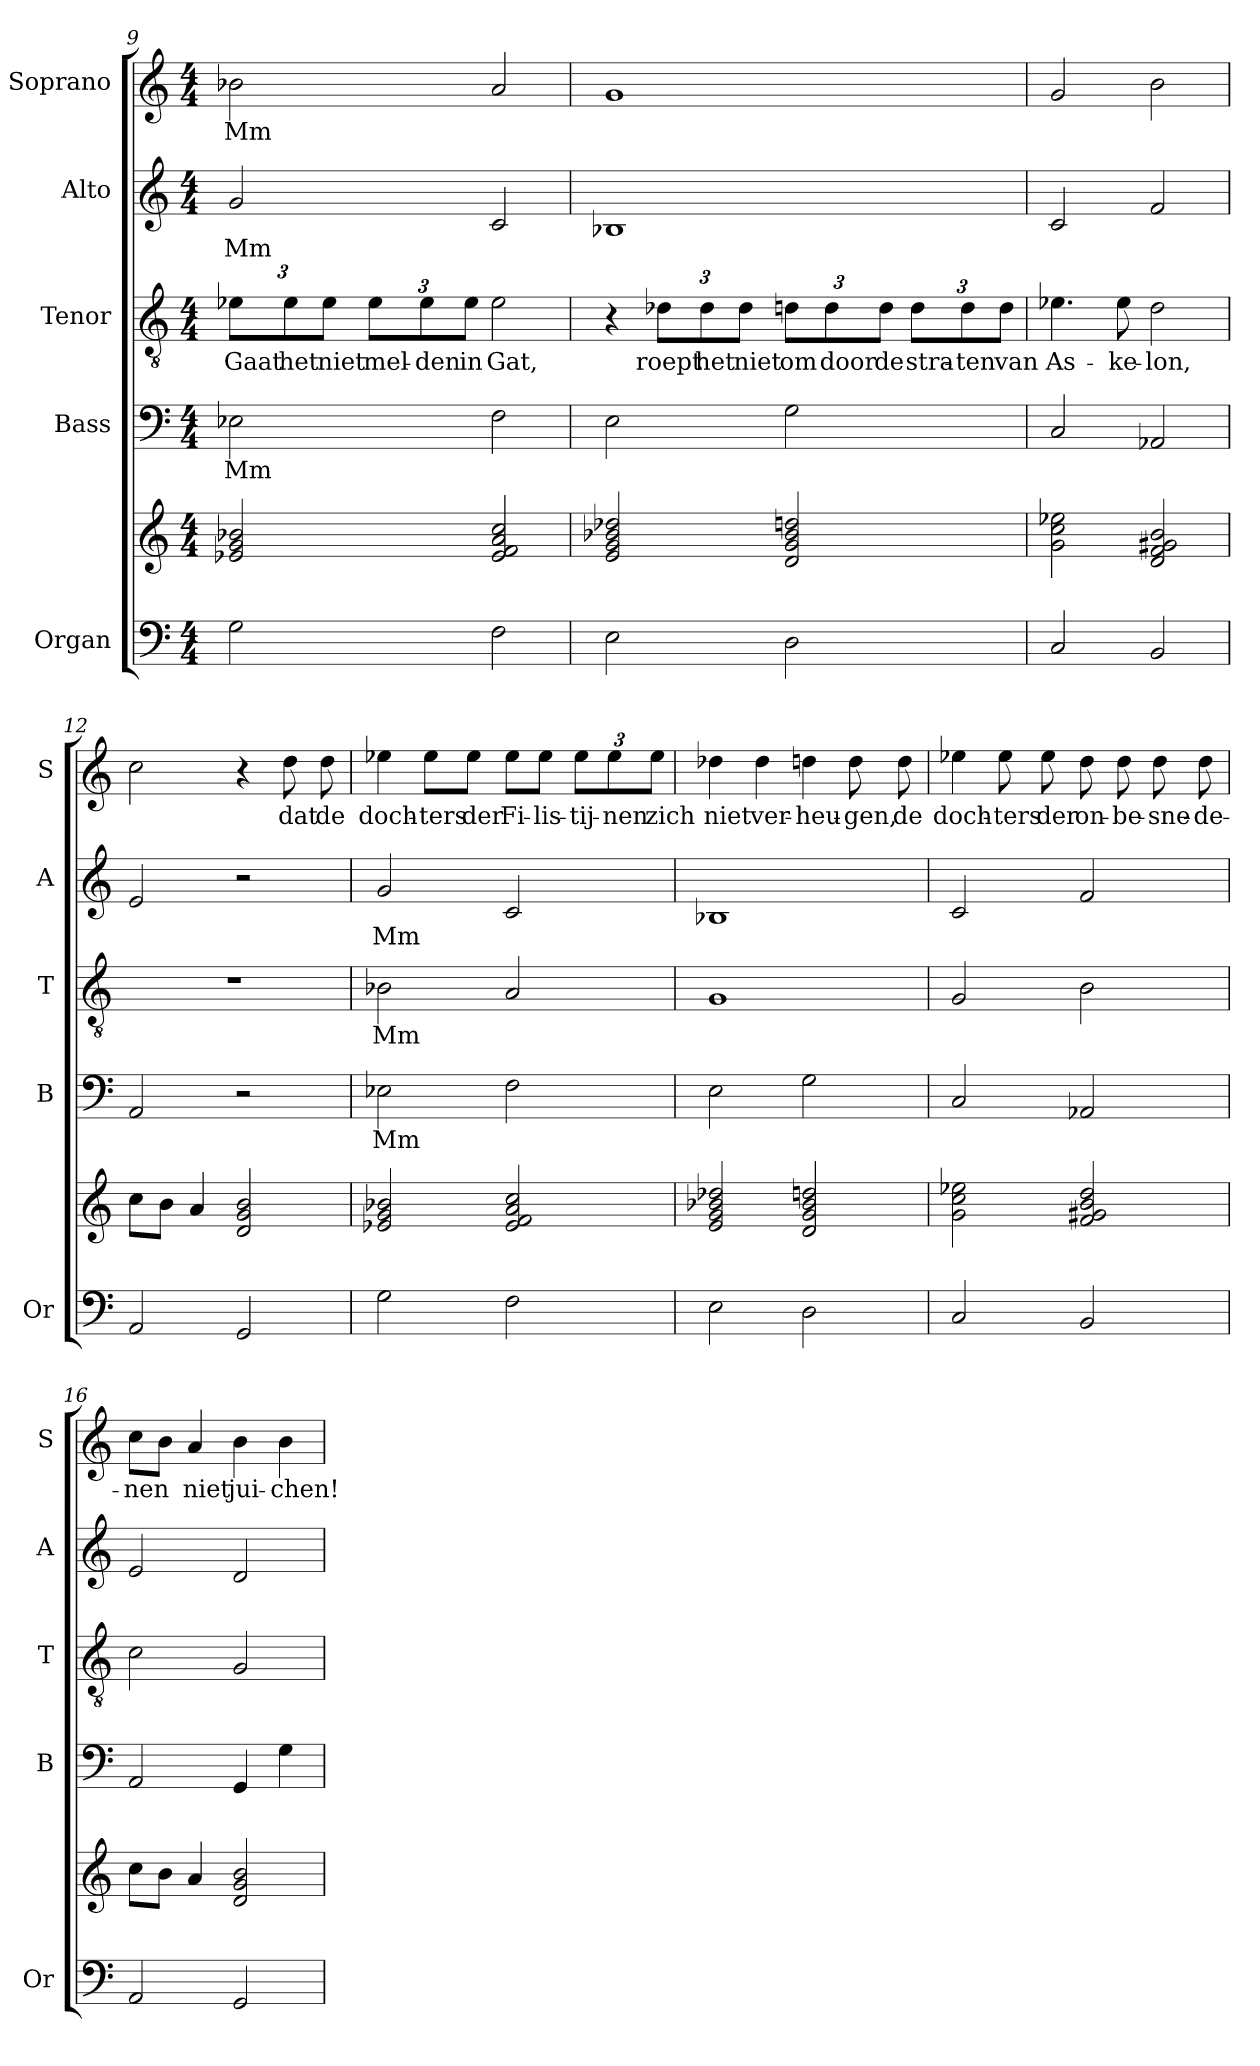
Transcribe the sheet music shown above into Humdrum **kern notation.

**kern	**kern	**kern	**text	**kern	**text	**kern	**text	**kern	**text
*part5	*part5	*part4	*part4	*part3	*part3	*part2	*part2	*part1	*part1
*staff6	*staff5	*staff4	*staff4	*staff3	*staff3	*staff2	*staff2	*staff1	*staff1
*I"Organ	*	*I"Bass	*	*I"Tenor	*	*I"Alto	*	*I"Soprano	*
*I'Or	*	*I'B	*	*I'T	*	*I'A	*	*I'S	*
*clefF4	*clefG2	*clefF4	*	*clefGv2	*	*clefG2	*	*clefG2	*
*k[]	*k[]	*k[]	*	*k[]	*	*k[]	*	*k[]	*
*C:	*C:	*C:	*	*C:	*	*C:	*	*C:	*
*M4/4	*M4/4	*M4/4	*	*M4/4	*	*M4/4	*	*M4/4	*
=9	=9	=9	=9	=9	=9	=9	=9	=9	=9
!	!	!	!LO:LY:b	!	!LO:LY:b	!	!LO:LY:b	!	!LO:LY:b
2G\	2e-X/ 2g/ 2b-X/	2E-X\	Mm	12e-X\L	Gaat	2g/	Mm	2b-X\	Mm
!	!	!	!	!	!LO:LY:b	!	!	!	!
.	.	.	.	12e-\	het	.	.	.	.
!	!	!	!	!	!LO:LY:b	!	!	!	!
.	.	.	.	12e-\J	niet	.	.	.	.
!	!	!	!	!	!LO:LY:b	!	!	!	!
.	.	.	.	12e-\L	mel-	.	.	.	.
!	!	!	!	!	!LO:LY:b	!	!	!	!
.	.	.	.	12e-\	-den	.	.	.	.
!	!	!	!	!	!LO:LY:b	!	!	!	!
.	.	.	.	12e-\J	in	.	.	.	.
!	!	!	!	!	!LO:LY:b	!	!	!	!
2F\	2e-/ 2f/ 2a/ 2cc/	2F\	.	2e-\	Gat,	2c/	.	2a/	.
!!LO:PB:g=z
=10	=10	=10	=10	=10	=10	=10	=10	=10	=10
2E\	2e/ 2g/ 2b-X/ 2dd-X/	2E\	.	4r	.	1B-X	.	1g	.
!	!	!	!	!	!LO:LY:b	!	!	!	!
.	.	.	.	12d-X\L	roept	.	.	.	.
!	!	!	!	!	!LO:LY:b	!	!	!	!
.	.	.	.	12d-\	het	.	.	.	.
!	!	!	!	!	!LO:LY:b	!	!	!	!
.	.	.	.	12d-\J	niet	.	.	.	.
!	!	!	!	!	!LO:LY:b	!	!	!	!
2D\	2d/ 2g/ 2b-/ 2ddn/	2G\	.	12dn\L	om	.	.	.	.
!	!	!	!	!	!LO:LY:b	!	!	!	!
.	.	.	.	12d\	door	.	.	.	.
!	!	!	!	!	!LO:LY:b	!	!	!	!
.	.	.	.	12d\J	de	.	.	.	.
!	!	!	!	!	!LO:LY:b	!	!	!	!
.	.	.	.	12d\L	stra-	.	.	.	.
!	!	!	!	!	!LO:LY:b	!	!	!	!
.	.	.	.	12d\	-ten	.	.	.	.
!	!	!	!	!	!LO:LY:b	!	!	!	!
.	.	.	.	12d\J	van	.	.	.	.
=11	=11	=11	=11	=11	=11	=11	=11	=11	=11
!	!	!	!	!	!LO:LY:b	!	!	!	!
2C/	2g\ 2cc\ 2ee-X\	2C/	.	4.e-X\	As-	2c/	.	2g/	.
!	!	!	!	!	!LO:LY:b	!	!	!	!
.	.	.	.	8e-\	-ke-	.	.	.	.
!	!	!	!	!	!LO:LY:b	!	!	!	!
2BB/	2d/ 2f/ 2g#X/ 2b/	2AA-X/	.	2d\	-lon,	2f/	.	2b\	.
=12	=12	=12	=12	=12	=12	=12	=12	=12	=12
2AA/	8cc\L	2AA/	.	1r	.	2e/	.	2cc\	.
.	8b\J	.	.	.	.	.	.	.	.
.	4a/	.	.	.	.	.	.	.	.
2GG/	2d/ 2g/ 2b/	2r	.	.	.	2r	.	4r	.
!	!	!	!	!	!	!	!	!	!LO:LY:b
.	.	.	.	.	.	.	.	8dd\	dat
!	!	!	!	!	!	!	!	!	!LO:LY:b
.	.	.	.	.	.	.	.	8dd\	de
=13	=13	=13	=13	=13	=13	=13	=13	=13	=13
!	!	!	!LO:LY:b	!	!LO:LY:b	!	!LO:LY:b	!	!LO:LY:b
2G\	2e-X/ 2g/ 2b-X/	2E-X\	Mm	2B-X\	Mm	2g/	Mm	4ee-X\	doch-
!	!	!	!	!	!	!	!	!	!LO:LY:b
.	.	.	.	.	.	.	.	8ee-\L	-ters
!	!	!	!	!	!	!	!	!	!LO:LY:b
.	.	.	.	.	.	.	.	8ee-\J	der
!	!	!	!	!	!	!	!	!	!LO:LY:b
2F\	2e-/ 2f/ 2a/ 2cc/	2F\	.	2A/	.	2c/	.	8ee-\L	Fi-
!	!	!	!	!	!	!	!	!	!LO:LY:b
.	.	.	.	.	.	.	.	8ee-\J	-lis-
!	!	!	!	!	!	!	!	!	!LO:LY:b
.	.	.	.	.	.	.	.	12ee-\L	-tij-
!	!	!	!	!	!	!	!	!	!LO:LY:b
.	.	.	.	.	.	.	.	12ee-\	-nen
!	!	!	!	!	!	!	!	!	!LO:LY:b
.	.	.	.	.	.	.	.	12ee-\J	zich
=14	=14	=14	=14	=14	=14	=14	=14	=14	=14
!	!	!	!	!	!	!	!	!	!LO:LY:b
2E\	2e/ 2g/ 2b-X/ 2dd-X/	2E\	.	1G	.	1B-X	.	4dd-X\	niet
!	!	!	!	!	!	!	!	!	!LO:LY:b
.	.	.	.	.	.	.	.	4dd-\	ver-
!	!	!	!	!	!	!	!	!	!LO:LY:b
2D\	2d/ 2g/ 2b-/ 2ddn/	2G\	.	.	.	.	.	4ddn\	-heu-
!	!	!	!	!	!	!	!	!	!LO:LY:b
.	.	.	.	.	.	.	.	8dd\	-gen,
!	!	!	!	!	!	!	!	!	!LO:LY:b
.	.	.	.	.	.	.	.	8dd\	de
!!LO:LB:g=z
=15	=15	=15	=15	=15	=15	=15	=15	=15	=15
!	!	!	!	!	!	!	!	!	!LO:LY:b
2C/	2g\ 2cc\ 2ee-X\	2C/	.	2G/	.	2c/	.	4ee-X\	doch-
!	!	!	!	!	!	!	!	!	!LO:LY:b
.	.	.	.	.	.	.	.	8ee-\	-ters
!	!	!	!	!	!	!	!	!	!LO:LY:b
.	.	.	.	.	.	.	.	8ee-\	der
!	!	!	!	!	!	!	!	!	!LO:LY:b
2BB/	2f/ 2g#X/ 2b/ 2dd/	2AA-X/	.	2B\	.	2f/	.	8dd\	on-
!	!	!	!	!	!	!	!	!	!LO:LY:b
.	.	.	.	.	.	.	.	8dd\	-be-
!	!	!	!	!	!	!	!	!	!LO:LY:b
.	.	.	.	.	.	.	.	8dd\	-sne-
!	!	!	!	!	!	!	!	!	!LO:LY:b
.	.	.	.	.	.	.	.	8dd\	-de-
=16	=16	=16	=16	=16	=16	=16	=16	=16	=16
!	!	!	!	!	!	!	!	!	!LO:LY:b
2AA/	8cc\L	2AA/	.	2c\	.	2e/	.	8cc\L	-nen
.	8b\J	.	.	.	.	.	.	8b\J	.
!	!	!	!	!	!	!	!	!	!LO:LY:b
.	4a/	.	.	.	.	.	.	4a/	niet
!	!	!	!	!	!	!	!	!	!LO:LY:b
2GG/	2d/ 2g/ 2b/	4GG/	.	2G/	.	2d/	.	4b\	jui-
!	!	!	!	!	!	!	!	!	!LO:LY:b
.	.	4G\	.	.	.	.	.	4b\	-chen!
=	=	=	=	=	=	=	=	=	=
*-	*-	*-	*-	*-	*-	*-	*-	*-	*-
